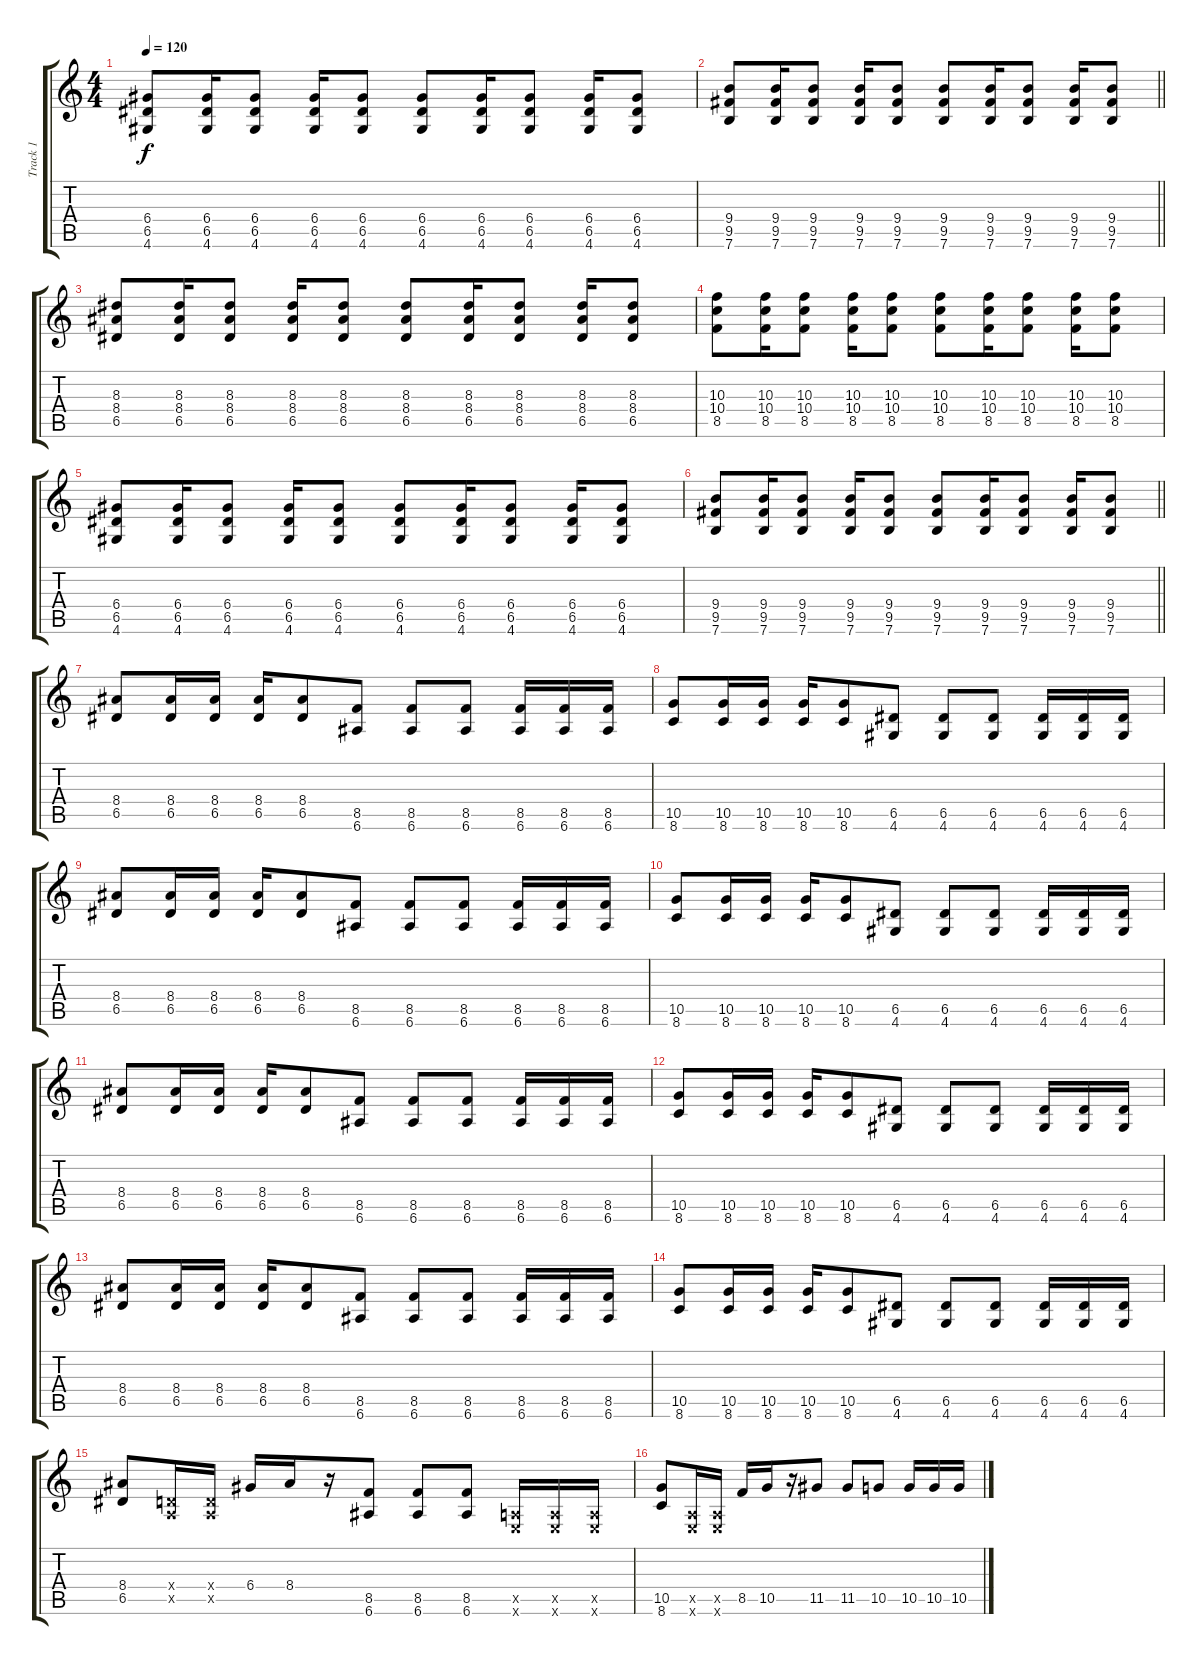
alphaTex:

\track ("Track 1" "Track 1") {instrument overdrivenguitar}
\staff {score tabs}
\tuning (E4 B3 G3 D3 A2 E2) {hide}
\ts (4 4)
\tempo 120
\clef g2
\ks c
(6.4 6.5 4.6).8{dy f} (6.4 6.5 4.6).16 (6.4 6.5 4.6).8 (6.4 6.5 4.6).16 (6.4 6.5 4.6).8 (6.4 6.5 4.6).8 (6.4 6.5 4.6).16 (6.4 6.5 4.6).8 (6.4 6.5 4.6).16 (6.4 6.5 4.6).8 |
\barLineRight lightlight
(9.4 9.5 7.6).8 (9.4 9.5 7.6).16 (9.4 9.5 7.6).8 (9.4 9.5 7.6).16 (9.4 9.5 7.6).8 (9.4 9.5 7.6).8 (9.4 9.5 7.6).16 (9.4 9.5 7.6).8 (9.4 9.5 7.6).16 (9.4 9.5 7.6).8 |
(8.3 8.4 6.5).8 (8.3 8.4 6.5).16 (8.3 8.4 6.5).8 (8.3 8.4 6.5).16 (8.3 8.4 6.5).8 (8.3 8.4 6.5).8 (8.3 8.4 6.5).16 (8.3 8.4 6.5).8 (8.3 8.4 6.5).16 (8.3 8.4 6.5).8 |
(10.3 10.4 8.5).8 (10.3 10.4 8.5).16 (10.3 10.4 8.5).8 (10.3 10.4 8.5).16 (10.3 10.4 8.5).8 (10.3 10.4 8.5).8 (10.3 10.4 8.5).16 (10.3 10.4 8.5).8 (10.3 10.4 8.5).16 (10.3 10.4 8.5).8 |
(6.4 6.5 4.6).8 (6.4 6.5 4.6).16 (6.4 6.5 4.6).8 (6.4 6.5 4.6).16 (6.4 6.5 4.6).8 (6.4 6.5 4.6).8 (6.4 6.5 4.6).16 (6.4 6.5 4.6).8 (6.4 6.5 4.6).16 (6.4 6.5 4.6).8 |
\barLineRight lightlight
(9.4 9.5 7.6).8 (9.4 9.5 7.6).16 (9.4 9.5 7.6).8 (9.4 9.5 7.6).16 (9.4 9.5 7.6).8 (9.4 9.5 7.6).8 (9.4 9.5 7.6).16 (9.4 9.5 7.6).8 (9.4 9.5 7.6).16 (9.4 9.5 7.6).8 |
(8.4 6.5).8 (8.4 6.5).16 (8.4 6.5).16 (8.4 6.5).16 (8.4 6.5).8 (8.5 6.6).8 (8.5 6.6).8 (8.5 6.6).8 (8.5 6.6).16 (8.5 6.6).16 (8.5 6.6).16 |
(10.5 8.6).8 (10.5 8.6).16 (10.5 8.6).16 (10.5 8.6).16 (10.5 8.6).8 (6.5 4.6).8 (6.5 4.6).8 (6.5 4.6).8 (6.5 4.6).16 (6.5 4.6).16 (6.5 4.6).16 |
(8.4 6.5).8 (8.4 6.5).16 (8.4 6.5).16 (8.4 6.5).16 (8.4 6.5).8 (8.5 6.6).8 (8.5 6.6).8 (8.5 6.6).8 (8.5 6.6).16 (8.5 6.6).16 (8.5 6.6).16 |
(10.5 8.6).8 (10.5 8.6).16 (10.5 8.6).16 (10.5 8.6).16 (10.5 8.6).8 (6.5 4.6).8 (6.5 4.6).8 (6.5 4.6).8 (6.5 4.6).16 (6.5 4.6).16 (6.5 4.6).16 |
(8.4 6.5).8 (8.4 6.5).16 (8.4 6.5).16 (8.4 6.5).16 (8.4 6.5).8 (8.5 6.6).8 (8.5 6.6).8 (8.5 6.6).8 (8.5 6.6).16 (8.5 6.6).16 (8.5 6.6).16 |
(10.5 8.6).8 (10.5 8.6).16 (10.5 8.6).16 (10.5 8.6).16 (10.5 8.6).8 (6.5 4.6).8 (6.5 4.6).8 (6.5 4.6).8 (6.5 4.6).16 (6.5 4.6).16 (6.5 4.6).16 |
(8.4 6.5).8 (8.4 6.5).16 (8.4 6.5).16 (8.4 6.5).16 (8.4 6.5).8 (8.5 6.6).8 (8.5 6.6).8 (8.5 6.6).8 (8.5 6.6).16 (8.5 6.6).16 (8.5 6.6).16 |
(10.5 8.6).8 (10.5 8.6).16 (10.5 8.6).16 (10.5 8.6).16 (10.5 8.6).8 (6.5 4.6).8 (6.5 4.6).8 (6.5 4.6).8 (6.5 4.6).16 (6.5 4.6).16 (6.5 4.6).16 |
(8.4 6.5).8{volume 11 balance 0} (0.4{x} 0.5{x}).16 (0.4{x} 0.5{x}).16 6.4.16 8.4.16 r.16 (8.5 6.6).8 (8.5 6.6).8 (8.5 6.6).8 (0.5{x} 0.6{x}).16 (0.5{x} 0.6{x}).16 (0.5{x} 0.6{x}).16 |
(10.5 8.6).8 (0.5{x} 0.6{x}).16 (0.5{x} 0.6{x}).16 8.5.16 10.5.16 r.16 11.5.8 11.5.8 10.5.8 10.5.16 10.5.16 10.5.16
